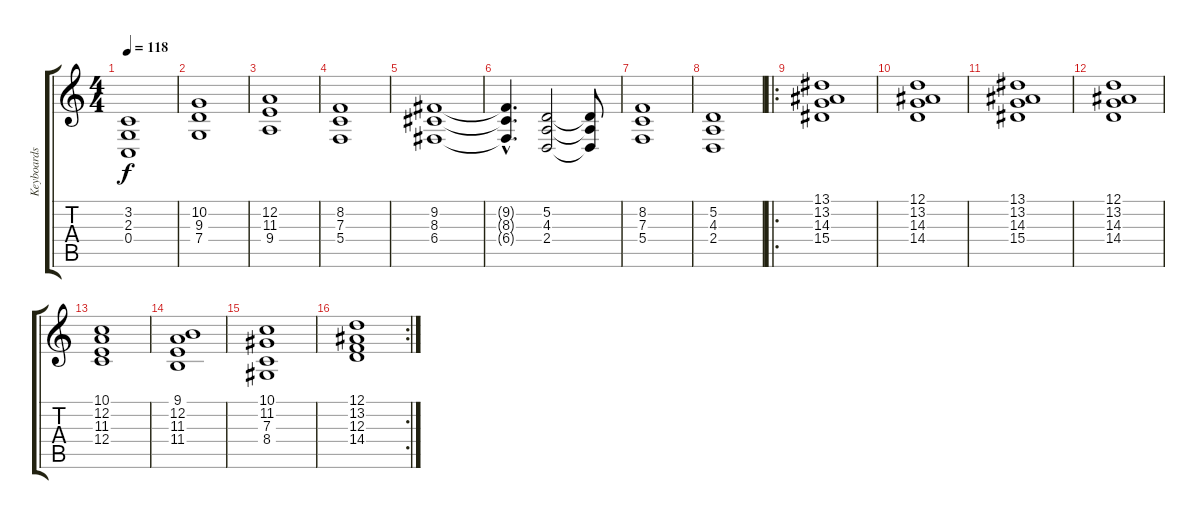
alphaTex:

\track ("Keyboards" "Keyboards") {instrument pad2warm}
\staff {score tabs}
\tuning (D4 A3 F3 C3 G2 C2) {hide}
\ts (4 4)
\tempo 118
\clef g2
\ks c
(3.2 2.3 0.4).1{dy f} |
(10.2 9.3 7.4).1 |
(12.2 11.3 9.4).1 |
(8.2 7.3 5.4).1 |
(9.2 8.3 6.4).1 |
(9.2{hac t} 8.3{hac t} 6.4{hac t}).4{d} (5.2 4.3 2.4).2 (5.2{t} 4.3{t} 2.4{t}).8 |
(8.2 7.3 5.4).1 |
(5.2 4.3 2.4).1 |
\ro
(13.1 13.2 14.3 15.4).1{instrument pad4choir} |
(12.1 13.2 14.3 14.4).1 |
(13.1 13.2 14.3 15.4).1 |
(12.1 13.2 14.3 14.4).1 |
(10.1 12.2 11.3 12.4).1 |
(9.1 12.2 11.3 11.4).1 |
(10.1 11.2 7.3 8.4).1 |
\rc 2
(12.1 13.2 12.3 14.4).1
